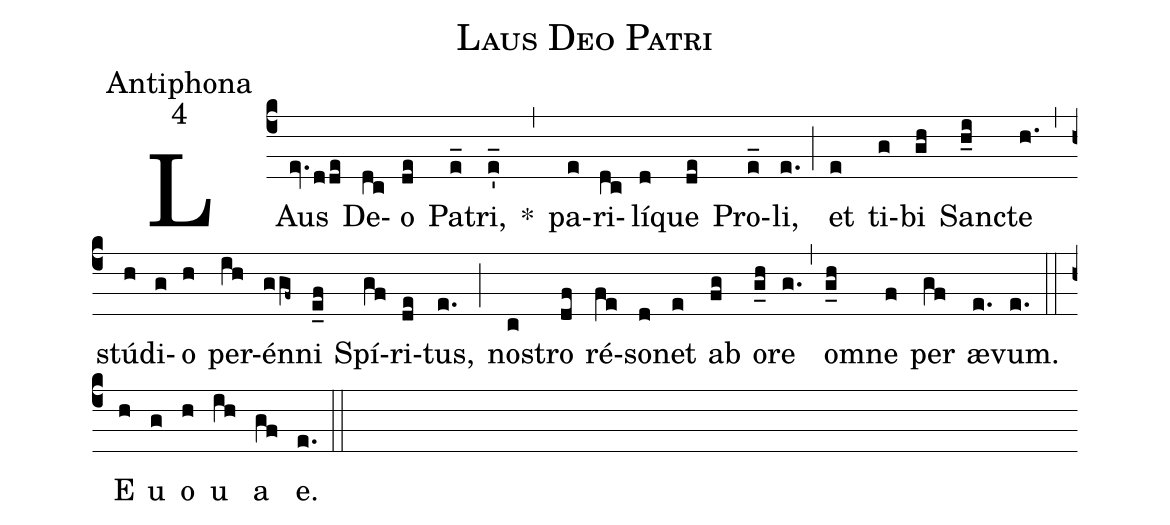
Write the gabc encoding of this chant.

name:Laus Deo Patri;
office-part:Antiphona;
mode:4;
%%
(c4)LAus(ev./d/de) De(dc)o(de) Pa(e_)tri,(e'_) *(,) pa(e)ri(dc)lí(d)que(de) Pro(e_)li,(e.) (;) et(e) ti(g)bi(gh) San(h_i)cte(h.) (,) stú(h)di(g)o(h) per(ih)én(ggf~)ni(e_f) Spí(gf)ri(de)tus,(e.) (;) no(c)stro(df) ré(fe)so(d)net(e) ab(fg) o(g_h)re(g.) (,) om(g_h)ne(f) per(gf) æ(e.)vum.(e.) (::)

E(h) u(g) o(h) u(ih) a(gf) e.(e.) (::)
